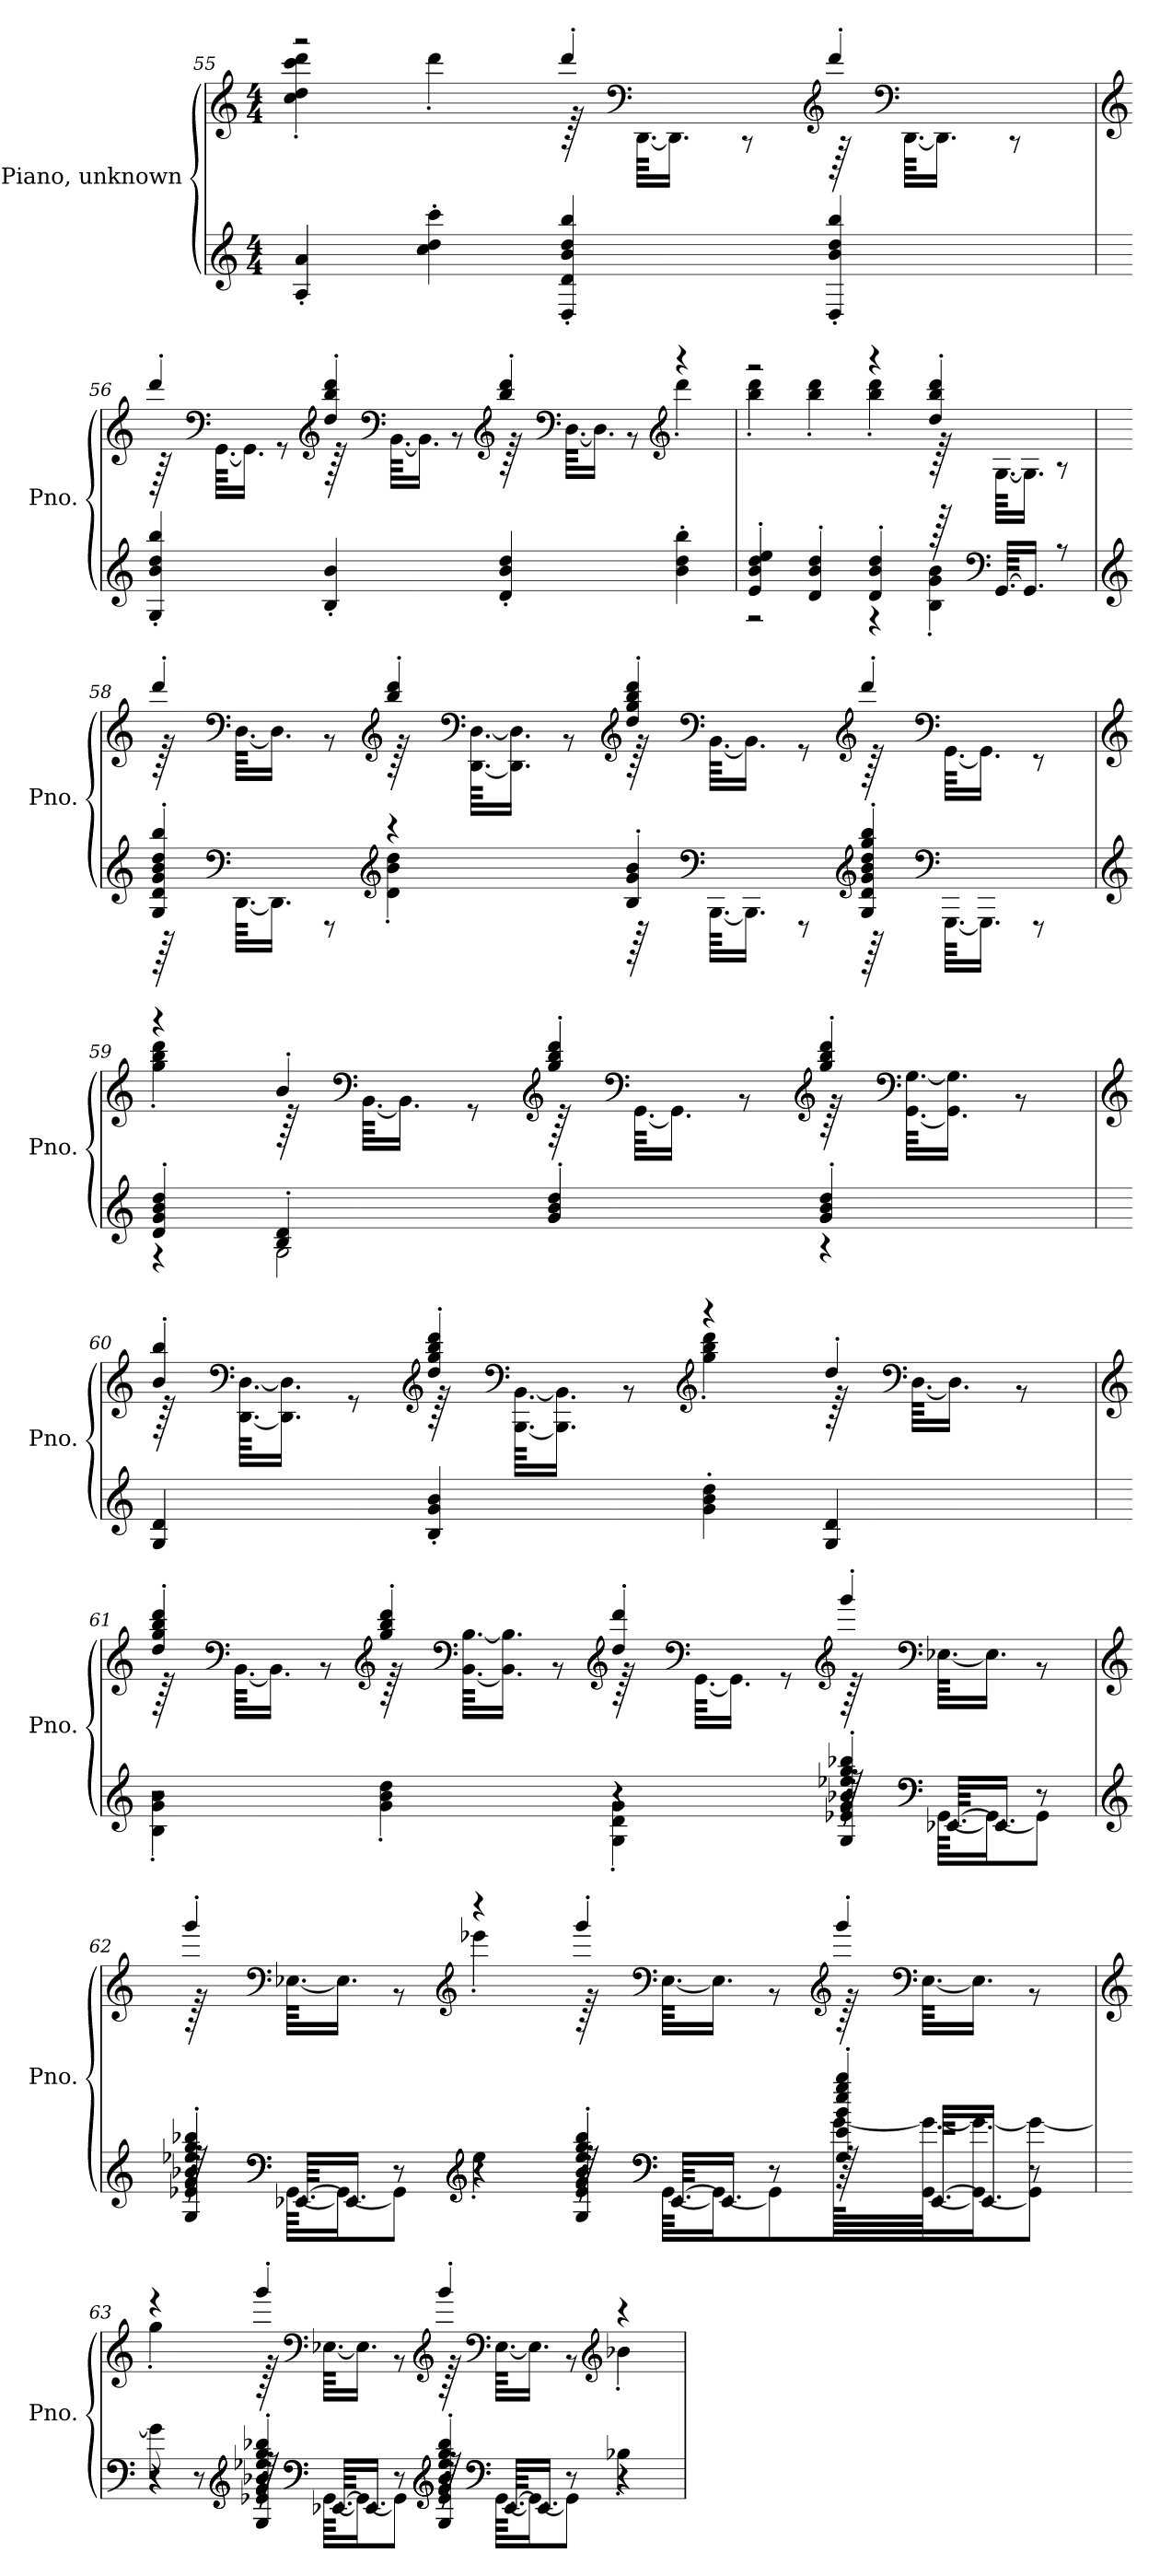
**kern	**kern
*part1	*part1
*staff2	*staff1
*I"Piano, unknown	*
*I'Pno.	*
!!LO:LB:g=z
*clefG2	*clefG2
*k[]	*k[]
*M4/4	*M4/4
=55	=55
*	*^
4A/' 4a/'	2r	4cc\' 4dd\' 4ccc\' 4ddd\'
4cc\' 4dd\' 4ccc\'	.	4ddd'\
4D/' 4d/' 4b/' 4dd/' 4bb/'	4ddd'/	128r
*	*clefF4	*
.	.	[64.DD\KKLL
.	.	16.DD\JJ]
.	.	8r
*	*clefG2	*
4D/' 4b/' 4dd/' 4bb/'	4ddd'/	128r
*	*clefF4	*
.	.	[64.DD\KKLL
.	.	16.DD\JJ]
.	.	8r
!!LO:PB:g=z	!!
=56	=56	=56
*	*clefG2	*
4G/' 4b/' 4dd/' 4bb/'	4ddd'/	128r
*	*clefF4	*
.	.	[64.GG\KKLL
.	.	16.GG\JJ]
.	.	8r
*	*clefG2	*
4B/' 4b/'	4dd/' 4bb/' 4ddd/'	128r
*	*clefF4	*
.	.	[64.BB\KKLL
.	.	16.BB\JJ]
.	.	8r
*	*clefG2	*
4d/' 4b/' 4dd/'	4bb/' 4ddd/'	128r
*	*clefF4	*
.	.	[64.D\KKLL
.	.	16.D\JJ]
.	.	8r
*	*clefG2	*
4b\' 4dd\' 4bb\'	4r	4ddd'\
=57	=57	=57
*^	*	*
4e/' 4b/' 4dd/' 4ee/'	2r	2r	4bb\' 4ddd\'
4d/' 4b/' 4dd/'	.	.	4bb\' 4ddd\'
4d/' 4b/' 4dd/'	4r	4r	4bb\' 4ddd\'
128r	4B\' 4g\' 4b\'	4dd/' 4bb/' 4ddd/'	128r
*clefF4	*	*	*
[64.GG/KKLL	.	.	[64.G\KKLL
16.GG/JJ]	.	.	16.G\JJ]
8r	.	.	8r
!!LO:LB:g=z	!!
=58	=58	=58	=58
*clefG2	*	*	*
4G/' 4d/' 4g/' 4b/' 4dd/' 4bb/'	128r	4ddd'/	128r
*clefF4	*	*clefF4	*
.	[64.DD\KKLL	.	[64.D\KKLL
.	16.DD\JJ]	.	16.D\JJ]
.	8r	.	8r
*clefG2	*	*clefG2	*
4r	4d\' 4b\' 4dd\'	4bb/' 4ddd/'	128r
*	*	*clefF4	*
.	.	.	[64.DD\ [64.D\KKLL
.	.	.	16.DD\] 16.D\]JJ
.	.	.	8r
*	*	*clefG2	*
4B/' 4g/' 4b/'	128r	4dd/' 4gg/' 4bb/' 4ddd/'	128r
*clefF4	*	*clefF4	*
.	[64.BBB\KKLL	.	[64.BB\KKLL
.	16.BBB\JJ]	.	16.BB\JJ]
.	8r	.	8r
*clefG2	*	*clefG2	*
4G/' 4d/' 4g/' 4b/' 4dd/' 4gg/' 4bb/'	128r	4ddd'/	128r
*clefF4	*	*clefF4	*
.	[64.GGG\KKLL	.	[64.GG\KKLL
.	16.GGG\JJ]	.	16.GG\JJ]
.	8r	.	8r
!!LO:LB:g=z	!!
=59	=59	=59	=59
*clefG2	*	*clefG2	*
4d/' 4g/' 4b/' 4dd/'	4r	4r	4gg\' 4bb\' 4ddd\'
4B/' 4d/'	2G\	4b'/	128r
*	*	*clefF4	*
.	.	.	[64.BB\KKLL
.	.	.	16.BB\JJ]
.	.	.	8r
*	*	*clefG2	*
4g/' 4b/' 4dd/'	.	4gg/' 4bb/' 4ddd/'	128r
*	*	*clefF4	*
.	.	.	[64.GG\KKLL
.	.	.	16.GG\JJ]
.	.	.	8r
*	*	*clefG2	*
4g/' 4b/' 4dd/'	4r	4gg/' 4bb/' 4ddd/'	128r
*	*	*clefF4	*
.	.	.	[64.GG\ [64.G\KKLL
.	.	.	16.GG\] 16.G\]JJ
.	.	.	8r
*v	*v	*	*
!!LO:LB:g=z	!!
=60	=60	=60
*	*clefG2	*
4G/ 4d/	4b/' 4bb/'	128r
*	*clefF4	*
.	.	[64.DD\ [64.D\KKLL
.	.	16.DD\] 16.D\]JJ
.	.	8r
*	*clefG2	*
4B/' 4g/' 4b/'	4dd/' 4gg/' 4bb/' 4ddd/'	128r
*	*clefF4	*
.	.	[64.BBB\ [64.BB\KKLL
.	.	16.BBB\] 16.BB\]JJ
.	.	8r
*	*clefG2	*
4g\' 4b\' 4dd\'	4r	4gg\' 4bb\' 4ddd\'
4G/ 4d/	4dd'/	128r
*	*clefF4	*
.	.	[64.D\KKLL
.	.	16.D\JJ]
.	.	8r
!!LO:LB:g=z	!!
=61	=61	=61
*	*clefG2	*
*^	*	*
*	*^	*	*
2r	4B\' 4g\' 4b\'	2r	4dd/' 4gg/' 4bb/' 4ddd/'	128r
*	*	*	*clefF4	*
.	.	.	.	[64.BB\KKLL
.	.	.	.	16.BB\JJ]
.	.	.	.	8r
*	*	*	*clefG2	*
.	4g\' 4b\' 4dd\'	.	4gg/' 4bb/' 4ddd/'	128r
*	*	*	*clefF4	*
.	.	.	.	[64.BB\ [64.B\KKLL
.	.	.	.	16.BB\] 16.B\]JJ
.	.	.	.	8r
*	*	*	*clefG2	*
4r	4G\' 4d\' 4g\'	4r	4dd/' 4ddd/'	128r
*	*	*	*clefF4	*
.	.	.	.	[64.GG\KKLL
.	.	.	.	16.GG\JJ]
.	.	.	.	8r
*	*	*	*clefG2	*
4G/' 4e-X/' 4g/' 4b-X/' 4ee-X/' 4gg/' 4bb-X/'	128r	128r	4ggg'/	128r
*clefF4	*	*	*clefF4	*
.	[64.GG\KKLL	[64.EE-X/KKLL	.	[64.E-X\KKLL
.	16.GG\J_	16.EE-/JJ]	.	16.E-\JJ]
.	8GG\J]	8r	.	8r
!!LO:LB:g=z	!!
=62	=62	=62	=62	=62
*clefG2	*	*	*clefG2	*
4G/' 4e-X/' 4g/' 4b-X/' 4ee-X/' 4gg/' 4bb-X/'	128r	128r	4ggg'/	128r
*clefF4	*	*	*clefF4	*
.	[64.GG\KKLL	[64.EE-X/KKLL	.	[64.E-X\KKLL
.	16.GG\J_	16.EE-/JJ]	.	16.E-\JJ]
.	8GG\J]	8r	.	8r
*clefG2	*	*	*clefG2	*
4r	4ee-'\	4r	4r	4eee-X'\
4G/' 4e-/' 4g/' 4b-/' 4ee-/' 4gg/' 4bb-/'	128r	128r	4ggg'/	128r
*clefF4	*	*	*clefF4	*
.	[64.GG\KKLL	[64.EE-/KKLL	.	[64.E-\KKLL
.	16.GG\J_	16.EE-/JJ]	.	16.E-\JJ]
.	8GG\]	8r	.	8r
*	*	*	*clefG2	*
4G/' 4e-/' 4b-/' 4ee-/' 4gg/' 4bb-/'	[128g\KLLL	128r	4ggg'/	128r
*	*	*	*clefF4	*
.	[64.GG\ 64.g\_JJ	[64.EE-/KKLL	.	[64.E-\KKLL
.	16.GG\_ 16.g\_J	16.EE-/JJ]	.	16.E-\JJ]
.	8GG\] 8g\_J	8r	.	8r
!!LO:PB:g=z	!!
=63	=63	=63	=63	=63
*	*	*	*clefG2	*
4r	8g\]	4r	4r	4gg'\
.	8r	.	.	.
*clefG2	*	*	*	*
4G/' 4e-X/' 4g/' 4b-X/' 4ee-X/' 4gg/' 4bb-X/'	128r	128r	4ggg'/	128r
*clefF4	*	*	*clefF4	*
.	[64.GG\KKLL	[64.EE-X/KKLL	.	[64.E-X\KKLL
.	16.GG\J_	16.EE-/JJ]	.	16.E-\JJ]
.	8GG\J]	8r	.	8r
*clefG2	*	*	*clefG2	*
4G/' 4e-/' 4g/' 4b-/' 4ee-/' 4gg/' 4bb-/'	128r	128r	4ggg'/	128r
*clefF4	*	*	*clefF4	*
.	[64.GG\KKLL	[64.EE-/KKLL	.	[64.E-\KKLL
.	16.GG\J_	16.EE-/JJ]	.	16.E-\JJ]
.	8GG\J]	8r	.	8r
*	*	*	*clefG2	*
4r	4B-X'\	4r	4r	4b-X'\
*v	*v	*v	*	*
*	*v	*v
=	=
*-	*-
